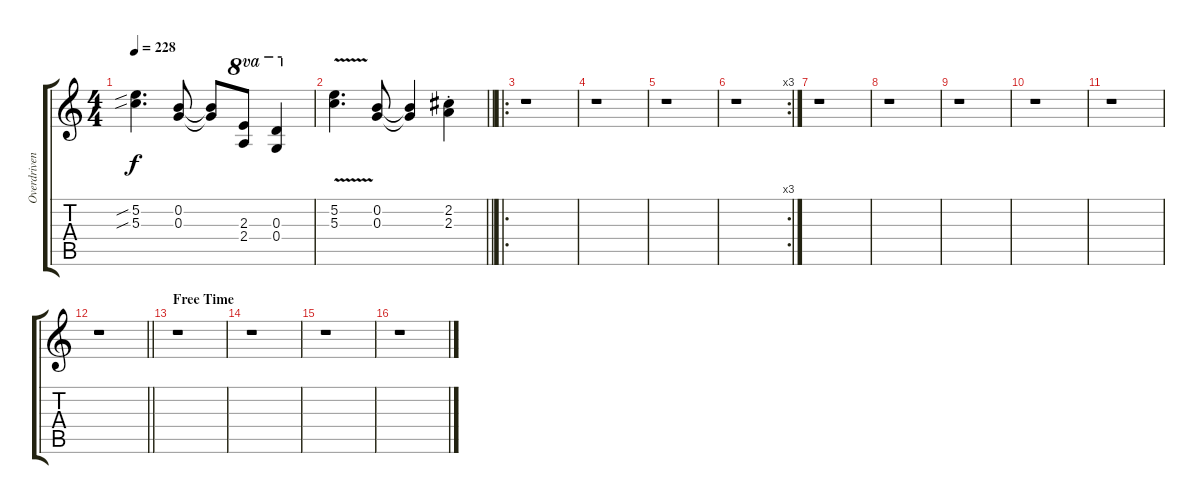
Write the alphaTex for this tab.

\track ("Overdriven Gtr (Solo)" "Overdriven") {instrument overdrivenguitar}
\staff {score tabs}
\tuning (E4 B3 G3 D4 A3 E3) {hide}
\ts (4 4)
\tempo 228
\clef g2
\ks c
(5.2{sib} 5.3{sib}).4{d dy f} (0.2 0.3).8 (0.2{t} 0.3{t}).8 (2.3 2.4).8{ot 8va} (0.3 0.4).4{ot 8va} |
\barLineRight lightlight
(5.2{v} 5.3{v}).4{d} (0.2 0.3).8 (0.2{t} 0.3{t}).4 (2.2{st} 2.3{st}).4 |
\ro
r.1 |
r.1 |
r.1 |
\rc 3
r.1 |
r.1 |
r.1 |
r.1 |
r.1 |
r.1 |
\barLineRight lightlight
r.1 |
\section ("" "Free Time")
r.1 |
r.1 |
r.1 |
r.1
